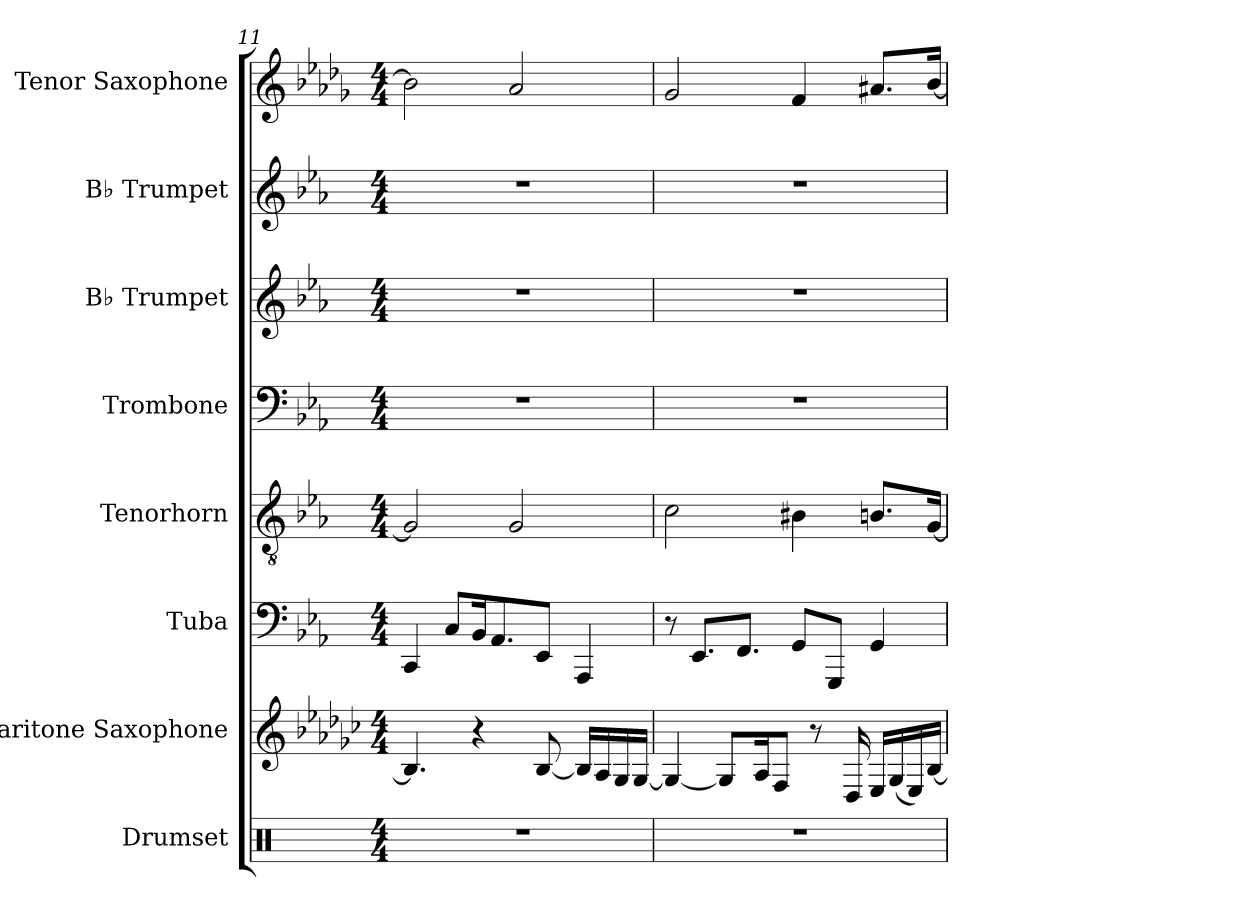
**kern	**kern	**kern	**kern	**kern	**kern	**kern	**kern
*part8	*part7	*part6	*part5	*part4	*part3	*part2	*part1
*staff8	*staff7	*staff6	*staff5	*staff4	*staff3	*staff2	*staff1
*I"Drumset	*I"Baritone Saxophone	*I"Tuba	*I"Tenorhorn	*I"Trombone	*I"B♭ Trumpet	*I"B♭ Trumpet	*I"Tenor Saxophone
*I'D. Set	*I'Bar. Sax.	*I'Tba.	*I'Tenh.	*I'Tbn.	*I'B♭ Tpt.	*I'B♭ Tpt.	*I'T. Sax.
*clefX	*clefG2	*clefF4	*clefGv2	*clefF4	*clefG2	*clefG2	*clefG2
*	*ITrd12c21	*	*ITrd1c2	*	*ITrd1c2	*ITrd1c2	*ITrd8c14
*k[]	*k[b-e-a-d-g-c-]	*k[b-e-a-]	*k[b-e-a-d-g-]	*k[b-e-a-]	*k[b-e-a-d-g-]	*k[b-e-a-d-g-]	*k[b-e-a-d-g-]
*M4/4	*M4/4	*M4/4	*M4/4	*M4/4	*M4/4	*M4/4	*M4/4
=11	=11	=11	=11	=11	=11	=11	=11
1r	4.BB-]	4CC	2F]	1r	1r	1r	2B-]
.	.	8CL	.	.	.	.	.
.	4r	16BB-K	.	.	.	.	.
.	.	8.AA-	.	.	.	.	.
.	.	.	2F	.	.	.	2A-
.	[8BB-	8EE-J	.	.	.	.	.
.	16BB-LL]	4AAA-	.	.	.	.	.
.	16AA-	.	.	.	.	.	.
.	16GG-	.	.	.	.	.	.
.	[16GG-JJ	.	.	.	.	.	.
=12	=12	=12	=12	=12	=12	=12	=12
1r	4GG-_	8r	2B-	1r	1r	1r	2G-
.	.	8.EE-L	.	.	.	.	.
.	8GG-L]	.	.	.	.	.	.
.	.	8.FFJ	.	.	.	.	.
.	16AA-K	.	.	.	.	.	.
.	8FFJ	.	.	.	.	.	.
.	.	8GGL	4A#X	.	.	.	4F
.	8r	.	.	.	.	.	.
.	.	8GGGJ	.	.	.	.	.
.	16DD-	.	.	.	.	.	.
.	16EE-LL	4GG	8.AL	.	.	.	8.A#XL
.	(>16GG-	.	.	.	.	.	.
.	16EE-)	.	.	.	.	.	.
.	[16BB-JJ	.	[16FJk	.	.	.	[16B-Jk
=	=	=	=	=	=	=	=
*-	*-	*-	*-	*-	*-	*-	*-
